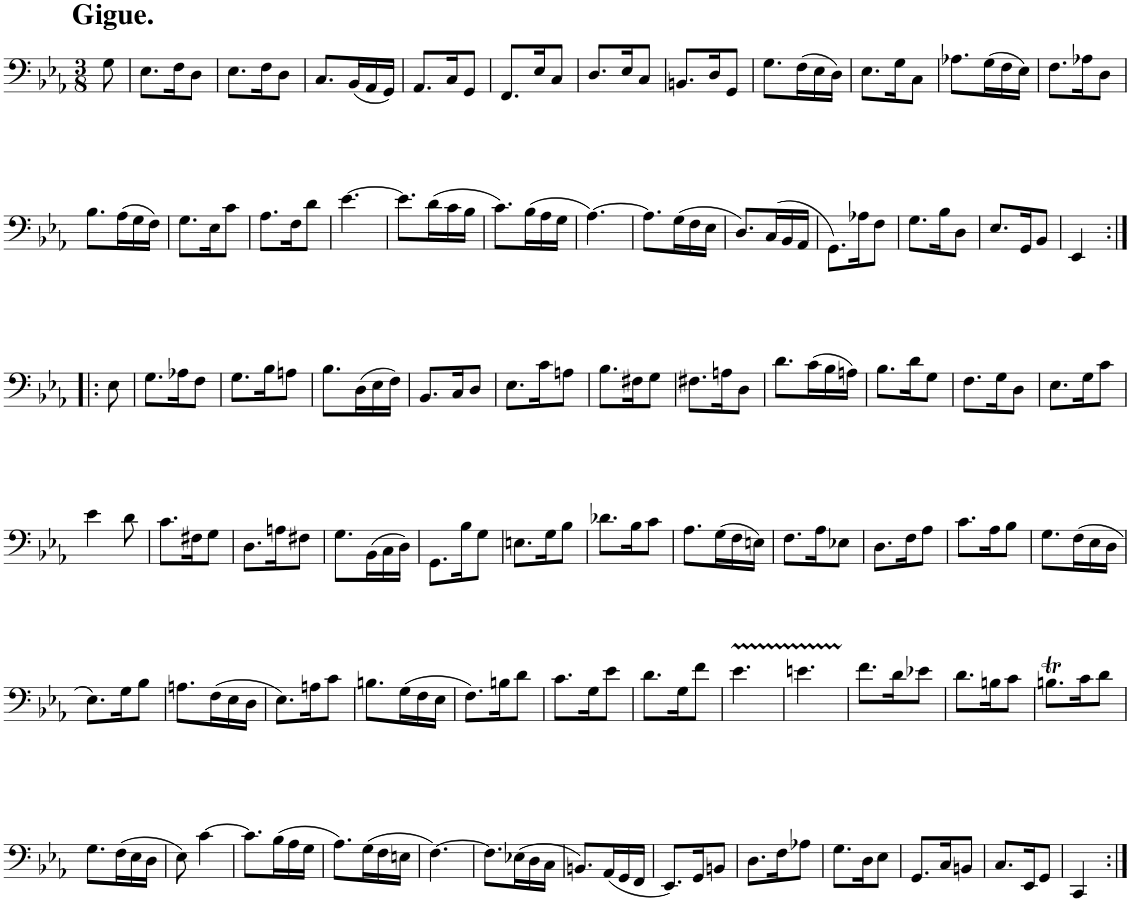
**kern
*part1
*staff1
*I"Violoncello
*I'Vc.
*clefF4
*k[b-e-a-]
*M3/8
=
!LO:TX:a:B:t=Gigue.
8G\
=1
8.E-\L
16F\K
8D\J
=2
8.E-\L
16F\K
8D\J
=3
8.C/L
(16BB-/L
16AA-/
16GG/JJ)
=4
8.AA-/L
16C/K
8GG/J
=5
8.FF/L
16E-/K
8C/J
=6
8.D/L
16E-/K
8C/J
=7
8.BBn/L
16D/K
8GG/J
=8
8.G\L
(16F\L
16E-\
16D\JJ)
=9
8.E-\L
16G\K
8C\J
=10
8.A-X\L
(16G\L
16F\
16E-\JJ)
=11
8.F\L
16A-X\K
8D\J
!!LO:LB:g=z
=12
8.B-\L
(16A-\L
16G\
16F\JJ)
=13
8.G\L
16E-\K
8c\J
=14
8.A-\L
16F\K
8d\J
=15
[4.e-\
=16
8.e-\L]
(16d\L
16c\
16B-\JJ
=17
8.c\L)
(16B-\L
16A-\
16G\JJ
=18
[4.A-\)
=19
8.A-\L]
(16G\L
16F\
16E-\JJ
=20
8.D/L)
(16C/L
16BB-/
16AA-/JJ
=21
8.GG\L)
16A-X\K
8F\J
=22
8.G\L
16B-\K
8D\J
=23
8.E-/L
16GG/K
8BB-/J
=24
4EE-/
!!LO:LB:g=z
=24X1:|!|:
8E-\
=25
8.G\L
16A-X\K
8F\J
=26
8.G\L
16B-\K
8An\J
=27
8.B-\L
(16D\L
16E-\
16F\JJ)
=28
8.BB-/L
16C/K
8D/J
=29
8.E-\L
16c\K
8An\J
=30
8.B-\L
16F#X\K
8G\J
=31
8.F#X\L
16An\K
8D\J
=32
8.d\L
(16c\L
16B-\
16An\JJ)
=33
8.B-\L
16d\K
8G\J
=34
8.F\L
16G\K
8D\J
=35
8.E-\L
16G\K
8c\J
!!LO:LB:g=z
=36
4e-\
8d\
=37
8.c\L
16F#X\K
8G\J
=38
8.D\L
16An\K
8F#X\J
=39
8.G\L
(16BB-\L
16C\
16D\JJ)
=40
8.GG\L
16B-\K
8G\J
=41
8.En\L
16G\K
8B-\J
=42
8.d-X\L
16B-\K
8c\J
=43
8.A-\L
(16G\L
16F\
16En\JJ)
=44
8.F\L
16A-\K
8E-X\J
=45
8.D\L
16F\K
8A-\J
=46
8.c\L
16A-\K
8B-\J
=47
8.G\L
(16F\L
16E-\
16D\JJ
!!LO:LB:g=z
=48
8.E-\L)
16G\K
8B-\J
=49
8.An\L
(16F\L
16E-\
16D\JJ
=50
8.E-\L)
16An\K
8c\J
=51
8.Bn\L
(16G\L
16F\
16E-\JJ
=52
8.F\L)
16Bn\K
8d\J
=53
8.c\L
16G\K
8e-\J
=54
8.d\L
16G\K
8f\J
=55
4.e-\
=56
4.enTTT\
=57
8.f\L
16d\K
8e-X\J
=58
8.d\L
16Bn\K
8c\J
=59
8.Bnt\L
16c\K
8d\J
!!LO:LB:g=z
=60
8.G\L
(16F\L
16E-\
16D\JJ
=61
8E-\)
[4c\
=62
8.c\L]
(16B-\L
16A-\
16G\JJ
=63
8.A-\L)
(16G\L
16F\
16En\JJ
=64
[4.F\)
=65
8.F\L]
(16E-X\L
16D\
16C\JJ
=66
8.BBn/L)
(16AA-/L
16GG/
16FF/JJ
=67
8.EE-/L)
16GG/K
8BBn/J
=68
8.D\L
16F\K
8A-X\J
=69
8.G\L
16D\K
8E-\J
=70
8.GG/L
16C/K
8BBn/J
=71
8.C/L
16EE-/K
8GG/J
=72
4CC/
=:|!
*-
